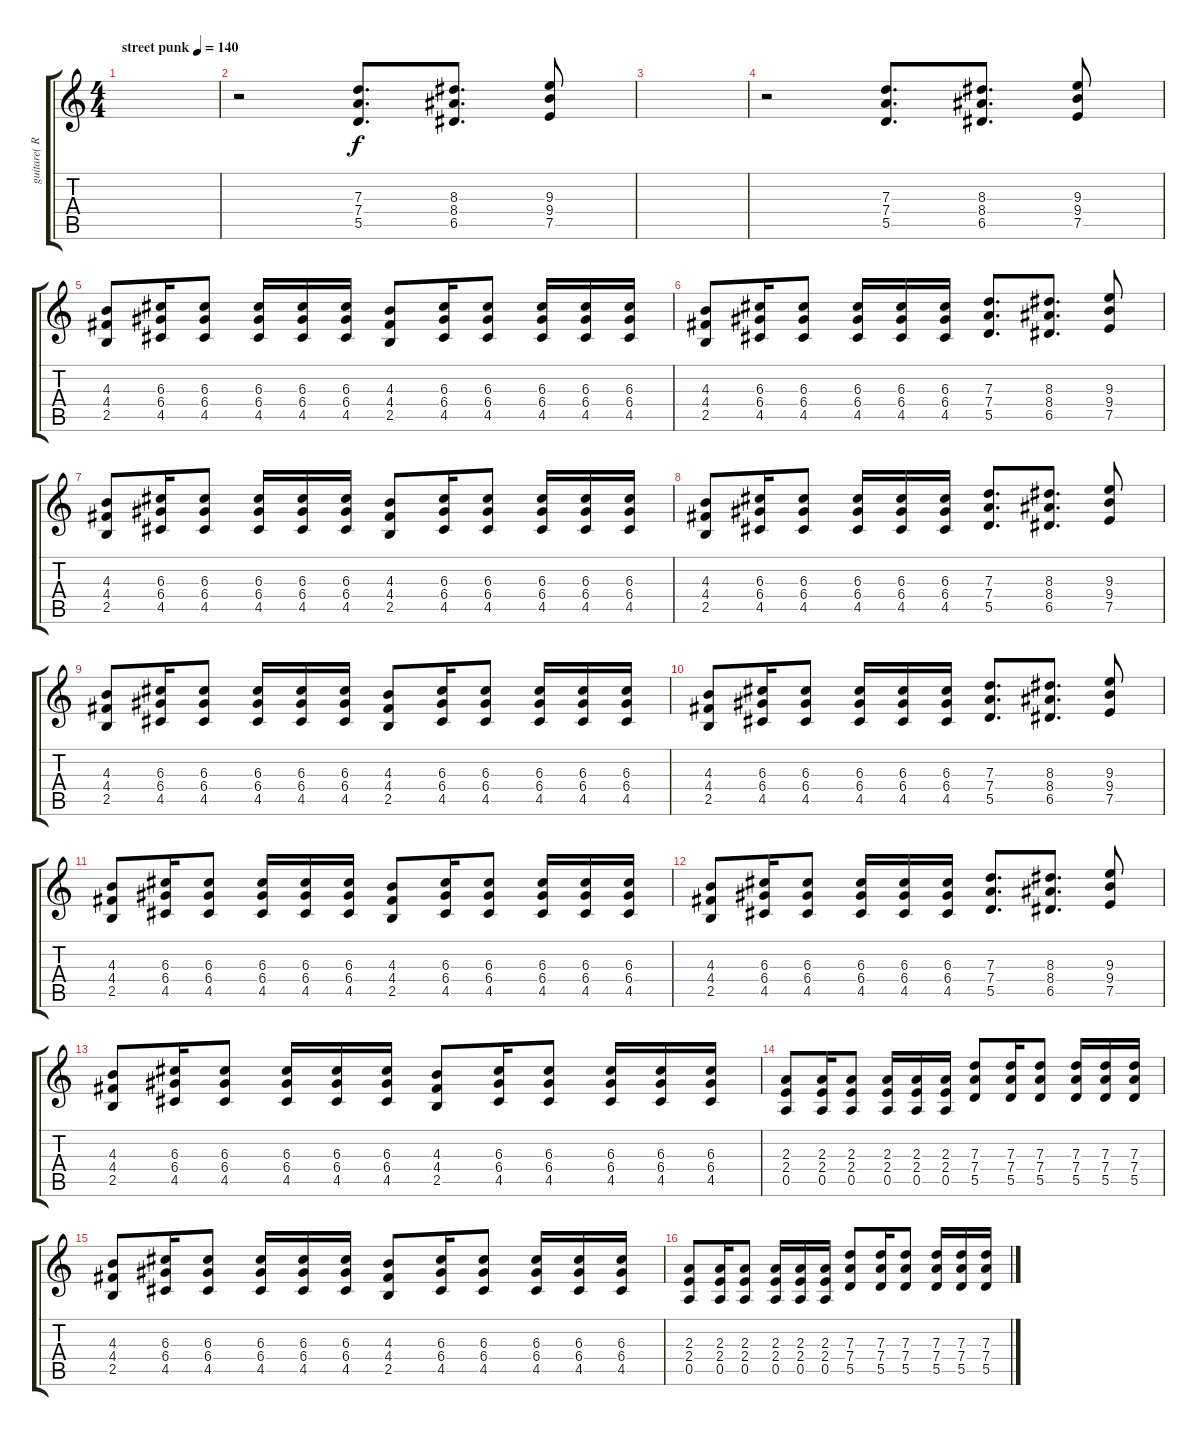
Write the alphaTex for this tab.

\track ("guitare( Ronald McMurder )" "guitare( R") {instrument distortionguitar}
\staff {score tabs}
\tuning (E4 B3 G3 D3 A2 E2) {hide}
\ts (4 4)
\tempo (140 "street punk")
\clef g2
\ks c
|
r.2 (7.3 7.4 5.5).8{d} (8.3 8.4 6.5).8{d} (9.3 9.4 7.5).8 |
|
r.2 (7.3 7.4 5.5).8{d} (8.3 8.4 6.5).8{d} (9.3 9.4 7.5).8 |
(4.3 4.4 2.5).8 (6.3 6.4 4.5).16 (6.3 6.4 4.5).8 (6.3 6.4 4.5).16 (6.3 6.4 4.5).16 (6.3 6.4 4.5).16 (4.3 4.4 2.5).8 (6.3 6.4 4.5).16 (6.3 6.4 4.5).8 (6.3 6.4 4.5).16 (6.3 6.4 4.5).16 (6.3 6.4 4.5).16 |
(4.3 4.4 2.5).8 (6.3 6.4 4.5).16 (6.3 6.4 4.5).8 (6.3 6.4 4.5).16 (6.3 6.4 4.5).16 (6.3 6.4 4.5).16 (7.3 7.4 5.5).8{d} (8.3 8.4 6.5).8{d} (9.3 9.4 7.5).8 |
(4.3 4.4 2.5).8 (6.3 6.4 4.5).16 (6.3 6.4 4.5).8 (6.3 6.4 4.5).16 (6.3 6.4 4.5).16 (6.3 6.4 4.5).16 (4.3 4.4 2.5).8 (6.3 6.4 4.5).16 (6.3 6.4 4.5).8 (6.3 6.4 4.5).16 (6.3 6.4 4.5).16 (6.3 6.4 4.5).16 |
(4.3 4.4 2.5).8 (6.3 6.4 4.5).16 (6.3 6.4 4.5).8 (6.3 6.4 4.5).16 (6.3 6.4 4.5).16 (6.3 6.4 4.5).16 (7.3 7.4 5.5).8{d} (8.3 8.4 6.5).8{d} (9.3 9.4 7.5).8 |
(4.3 4.4 2.5).8 (6.3 6.4 4.5).16 (6.3 6.4 4.5).8 (6.3 6.4 4.5).16 (6.3 6.4 4.5).16 (6.3 6.4 4.5).16 (4.3 4.4 2.5).8 (6.3 6.4 4.5).16 (6.3 6.4 4.5).8 (6.3 6.4 4.5).16 (6.3 6.4 4.5).16 (6.3 6.4 4.5).16 |
(4.3 4.4 2.5).8 (6.3 6.4 4.5).16 (6.3 6.4 4.5).8 (6.3 6.4 4.5).16 (6.3 6.4 4.5).16 (6.3 6.4 4.5).16 (7.3 7.4 5.5).8{d} (8.3 8.4 6.5).8{d} (9.3 9.4 7.5).8 |
(4.3 4.4 2.5).8 (6.3 6.4 4.5).16 (6.3 6.4 4.5).8 (6.3 6.4 4.5).16 (6.3 6.4 4.5).16 (6.3 6.4 4.5).16 (4.3 4.4 2.5).8 (6.3 6.4 4.5).16 (6.3 6.4 4.5).8 (6.3 6.4 4.5).16 (6.3 6.4 4.5).16 (6.3 6.4 4.5).16 |
(4.3 4.4 2.5).8 (6.3 6.4 4.5).16 (6.3 6.4 4.5).8 (6.3 6.4 4.5).16 (6.3 6.4 4.5).16 (6.3 6.4 4.5).16 (7.3 7.4 5.5).8{d} (8.3 8.4 6.5).8{d} (9.3 9.4 7.5).8 |
(4.3 4.4 2.5).8 (6.3 6.4 4.5).16 (6.3 6.4 4.5).8 (6.3 6.4 4.5).16 (6.3 6.4 4.5).16 (6.3 6.4 4.5).16 (4.3 4.4 2.5).8 (6.3 6.4 4.5).16 (6.3 6.4 4.5).8 (6.3 6.4 4.5).16 (6.3 6.4 4.5).16 (6.3 6.4 4.5).16 |
(2.3 2.4 0.5).8 (2.3 2.4 0.5).16 (2.3 2.4 0.5).8 (2.3 2.4 0.5).16 (2.3 2.4 0.5).16 (2.3 2.4 0.5).16 (7.3 7.4 5.5).8 (7.3 7.4 5.5).16 (7.3 7.4 5.5).8 (7.3 7.4 5.5).16 (7.3 7.4 5.5).16 (7.3 7.4 5.5).16 |
(4.3 4.4 2.5).8 (6.3 6.4 4.5).16 (6.3 6.4 4.5).8 (6.3 6.4 4.5).16 (6.3 6.4 4.5).16 (6.3 6.4 4.5).16 (4.3 4.4 2.5).8 (6.3 6.4 4.5).16 (6.3 6.4 4.5).8 (6.3 6.4 4.5).16 (6.3 6.4 4.5).16 (6.3 6.4 4.5).16 |
(2.3 2.4 0.5).8 (2.3 2.4 0.5).16 (2.3 2.4 0.5).8 (2.3 2.4 0.5).16 (2.3 2.4 0.5).16 (2.3 2.4 0.5).16 (7.3 7.4 5.5).8 (7.3 7.4 5.5).16 (7.3 7.4 5.5).8 (7.3 7.4 5.5).16 (7.3 7.4 5.5).16 (7.3 7.4 5.5).16
